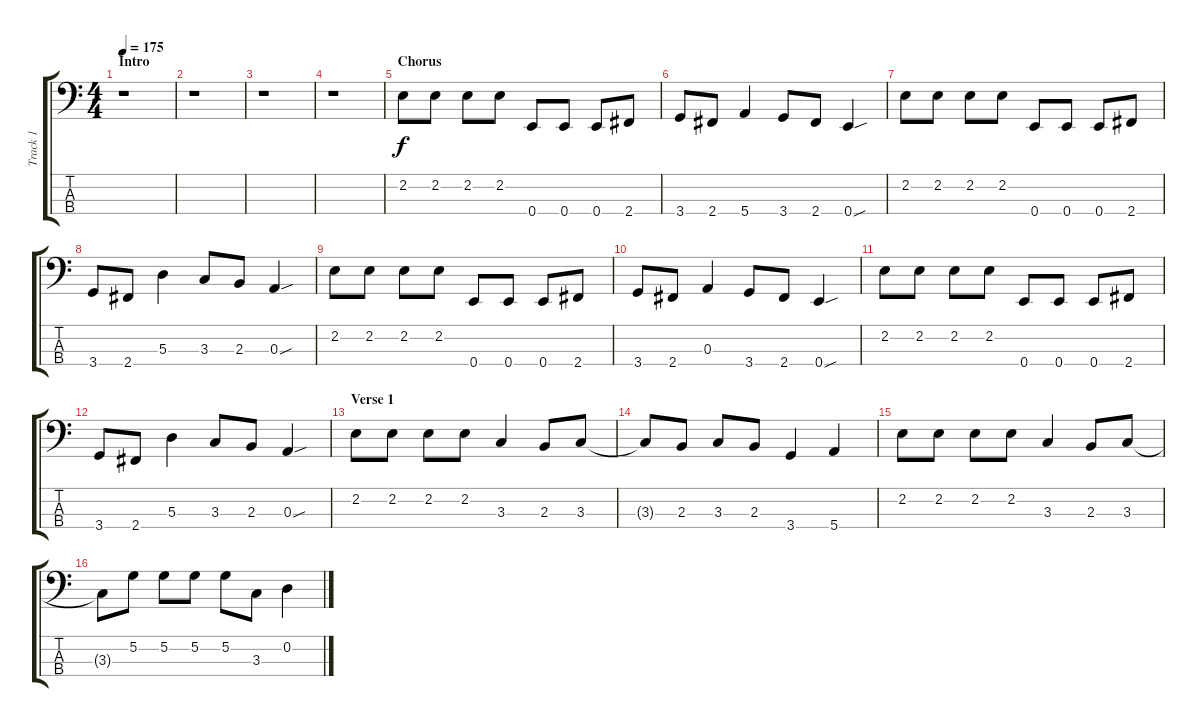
\track ("Track 1" "Track 1") {instrument electricbassfinger}
\staff {score tabs}
\tuning (G2 D2 A1 E1) {hide}
\ts (4 4)
\section ("" "Intro")
\tempo 175
\clef f4
\ks c
r.1{dy f instrument electricbassfinger} |
r.1 |
r.1 |
r.1 |
\section ("" "Chorus")
2.2.8 2.2.8 2.2.8 2.2.8 0.4.8 0.4.8 0.4.8 2.4.8 |
3.4.8 2.4.8 5.4.4 3.4.8 2.4.8 0.4{sou}.4 |
2.2.8 2.2.8 2.2.8 2.2.8 0.4.8 0.4.8 0.4.8 2.4.8 |
3.4.8 2.4.8 5.3.4 3.3.8 2.3.8 0.3{sou}.4 |
2.2.8 2.2.8 2.2.8 2.2.8 0.4.8 0.4.8 0.4.8 2.4.8 |
3.4.8 2.4.8 0.3.4 3.4.8 2.4.8 0.4{sou}.4 |
2.2.8 2.2.8 2.2.8 2.2.8 0.4.8 0.4.8 0.4.8 2.4.8 |
3.4.8 2.4.8 5.3.4 3.3.8 2.3.8 0.3{sou}.4 |
\section ("" "Verse 1")
2.2.8 2.2.8 2.2.8 2.2.8 3.3.4 2.3.8 3.3.8 |
3.3{t}.8 2.3.8 3.3.8 2.3.8 3.4.4 5.4.4 |
2.2.8 2.2.8 2.2.8 2.2.8 3.3.4 2.3.8 3.3.8 |
3.3{t}.8 5.2.8 5.2.8 5.2.8 5.2.8 3.3.8 0.2.4
